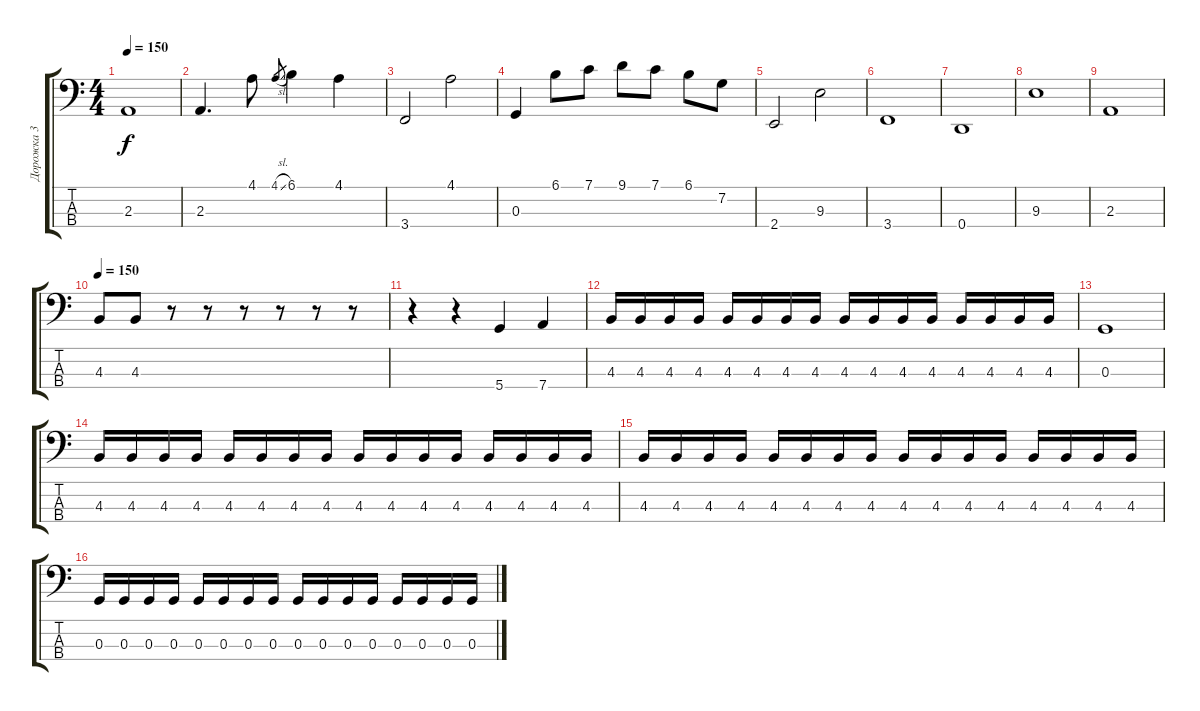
\track ("Дорожка 3" "Дорожка 3") {instrument electricbassfinger}
\staff {score tabs}
\tuning (F2 C2 G1 D1) {hide}
\ts (4 4)
\tempo 150
\clef f4
\ks c
2.3.1{dy f} |
2.3.4{d} 4.1.8 4.1{sl}.8{gr} 6.1.4 4.1.4 |
3.4.2 4.1.2 |
0.3.4 6.1.8 7.1.8 9.1.8 7.1.8 6.1.8 7.2.8 |
2.4.2 9.3.2 |
3.4.1 |
0.4.1 |
9.3.1 |
2.3.1 |
\tempo 150
4.3.8 4.3.8 r.8 r.8 r.8 r.8 r.8 r.8 |
r.4 r.4 5.4.4 7.4.4 |
4.3.16 4.3.16 4.3.16 4.3.16 4.3.16 4.3.16 4.3.16 4.3.16 4.3.16 4.3.16 4.3.16 4.3.16 4.3.16 4.3.16 4.3.16 4.3.16 |
0.3.1 |
4.3.16 4.3.16 4.3.16 4.3.16 4.3.16 4.3.16 4.3.16 4.3.16 4.3.16 4.3.16 4.3.16 4.3.16 4.3.16 4.3.16 4.3.16 4.3.16 |
4.3.16 4.3.16 4.3.16 4.3.16 4.3.16 4.3.16 4.3.16 4.3.16 4.3.16 4.3.16 4.3.16 4.3.16 4.3.16 4.3.16 4.3.16 4.3.16 |
0.3.16 0.3.16 0.3.16 0.3.16 0.3.16 0.3.16 0.3.16 0.3.16 0.3.16 0.3.16 0.3.16 0.3.16 0.3.16 0.3.16 0.3.16 0.3.16
